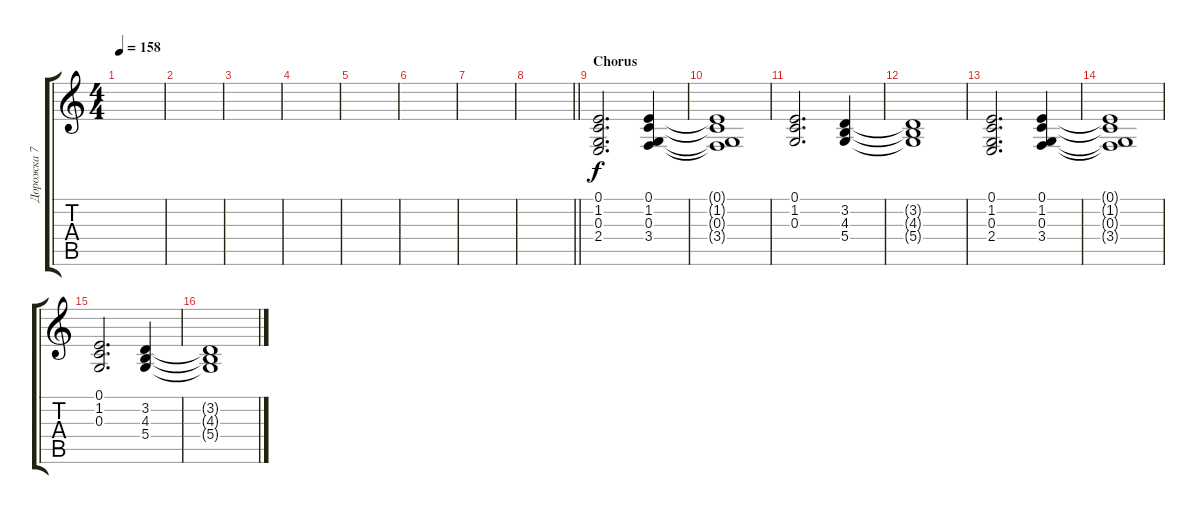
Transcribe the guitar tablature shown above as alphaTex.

\track ("Дорожка 7" "Дорожка 7") {instrument synthvoice}
\staff {score tabs}
\tuning (E4 B3 G3 D3 A2 E2) {hide}
\ts (4 4)
\tempo 158
\clef g2
\ks c
|
|
|
|
|
|
|
\barLineRight lightlight
|
\section ("" "Сhorus")
(0.1 1.2 0.3 2.4).2{d} (0.1 1.2 0.3 3.4).4 |
(0.1{t} 1.2{t} 0.3{t} 3.4{t}).1 |
(0.1 1.2 0.3).2{d} (3.2 4.3 5.4).4 |
(3.2{t} 4.3{t} 5.4{t}).1 |
(0.1 1.2 0.3 2.4).2{d} (0.1 1.2 0.3 3.4).4 |
(0.1{t} 1.2{t} 0.3{t} 3.4{t}).1 |
(0.1 1.2 0.3).2{d} (3.2 4.3 5.4).4 |
(3.2{t} 4.3{t} 5.4{t}).1
